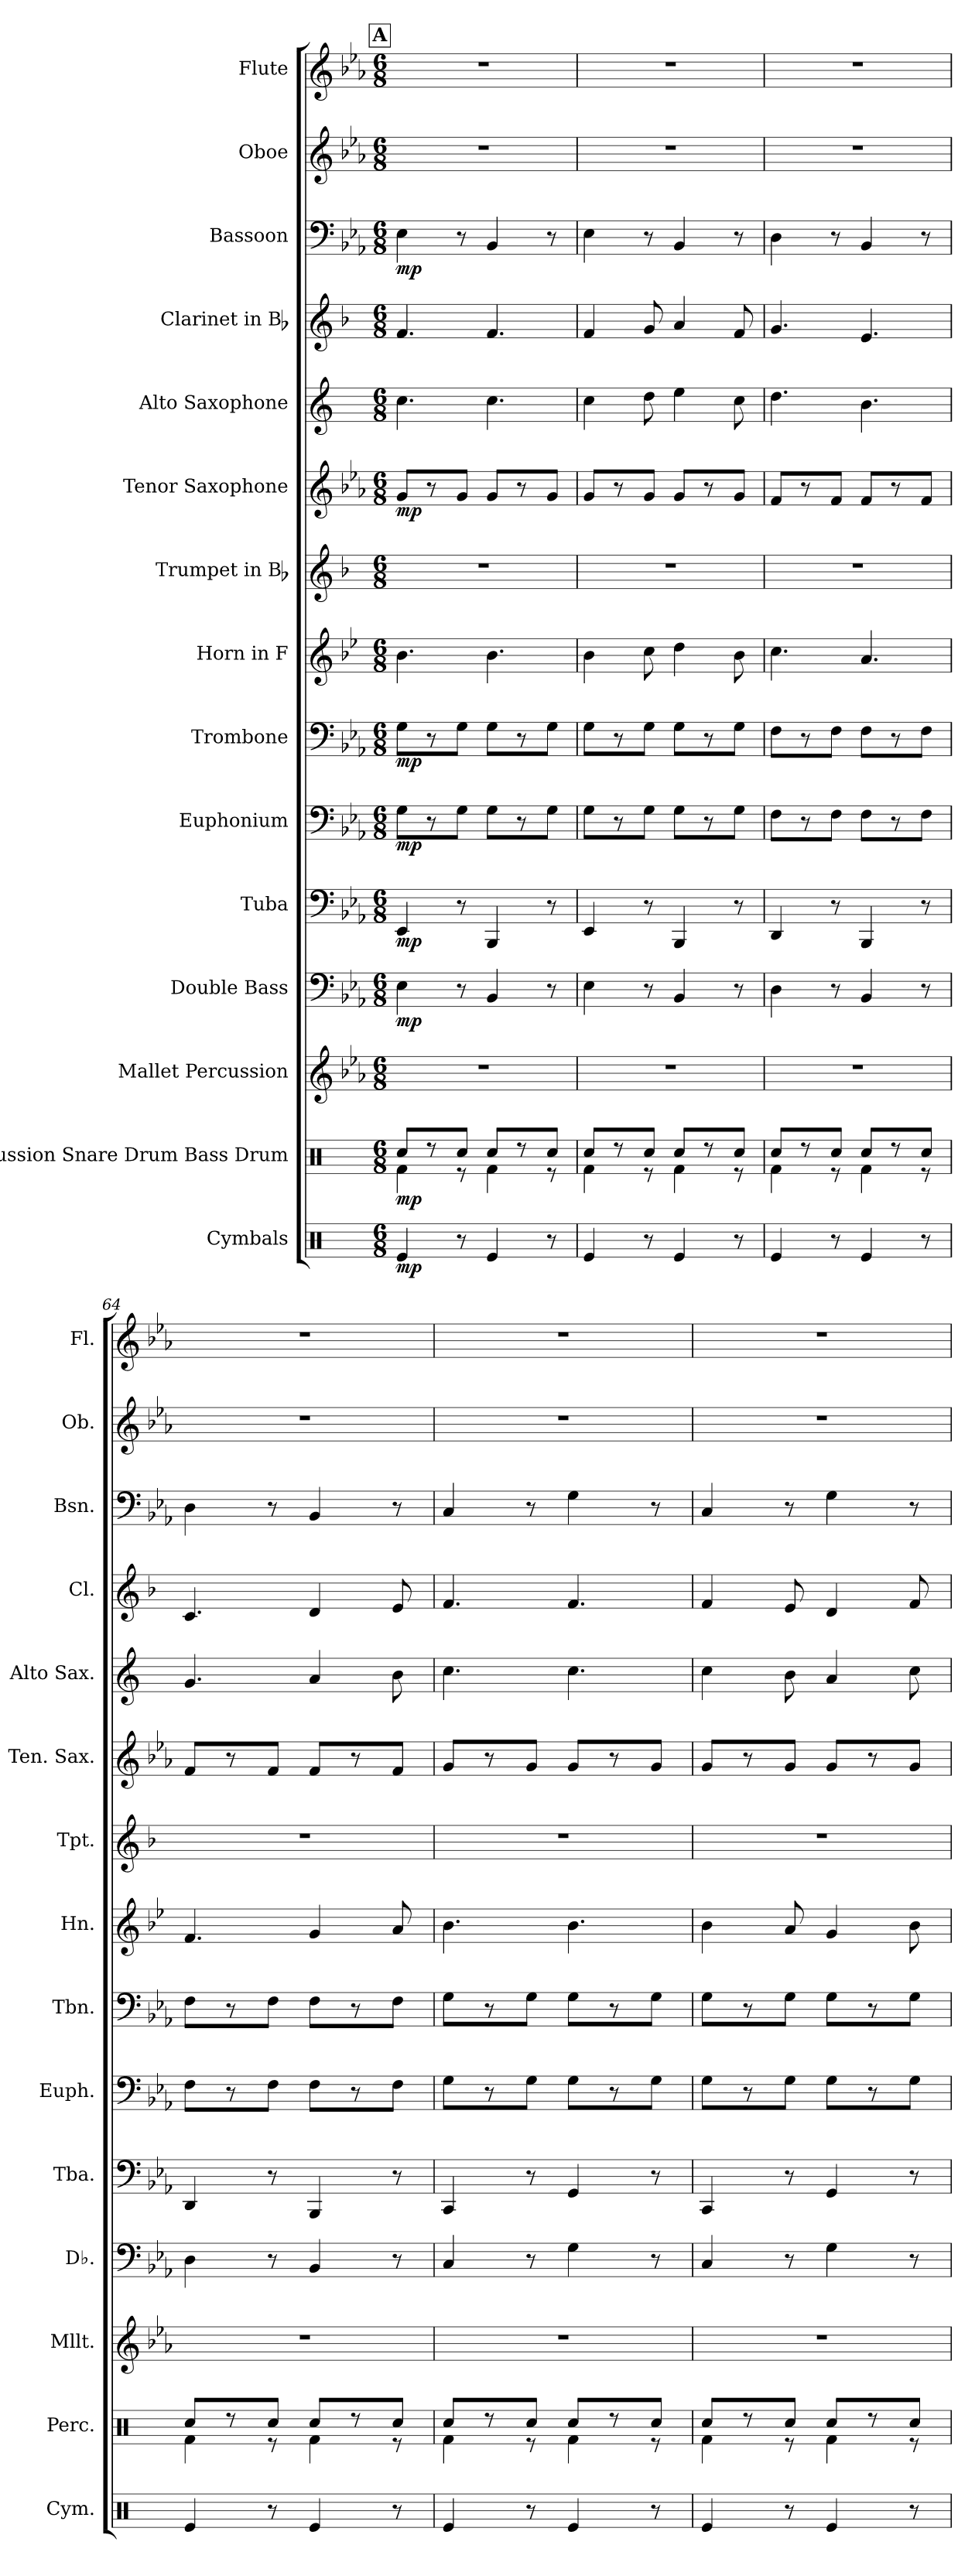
**kern	**dynam	**kern	**dynam	**kern	**kern	**dynam	**kern	**dynam	**kern	**dynam	**kern	**dynam	**kern	**kern	**kern	**dynam	**kern	**kern	**kern	**dynam	**kern	**kern
*part15	*part15	*part14	*part14	*part13	*part12	*part12	*part11	*part11	*part10	*part10	*part9	*part9	*part8	*part7	*part6	*part6	*part5	*part4	*part3	*part3	*part2	*part1
*staff15	*staff15	*staff14	*staff14	*staff13	*staff12	*staff12	*staff11	*staff11	*staff10	*staff10	*staff9	*staff9	*staff8	*staff7	*staff6	*staff6	*staff5	*staff4	*staff3	*staff3	*staff2	*staff1
*I"Cymbals	*	*I"Percussion Snare Drum Bass Drum	*	*I"Mallet Percussion	*I"Double Bass	*	*I"Tuba	*	*I"Euphonium	*	*I"Trombone	*	*I"Horn in F	*I"Trumpet in Bb	*I"Tenor Saxophone	*	*I"Alto Saxophone	*I"Clarinet in Bb	*I"Bassoon	*	*I"Oboe	*I"Flute
*I'Cym.	*	*I'Perc.	*	*I'Mllt.	*I'Db.	*	*I'Tba.	*	*I'Euph.	*	*I'Tbn.	*	*I'Hn.	*I'Tpt.	*I'Ten. Sax.	*	*I'Alto Sax.	*I'Cl.	*I'Bsn.	*	*I'Ob.	*I'Fl.
*clefX	*	*clefX	*	*clefG2	*clefF4	*	*clefF4	*	*clefF4	*	*clefF4	*	*clefG2	*clefG2	*clefG2	*	*clefG2	*clefG2	*clefF4	*	*clefG2	*clefG2
*	*	*	*	*ITrd-14c-24	*ITrd7c12	*	*	*	*	*	*	*	*ITrd4c7	*ITrd1c2	*ITrd8c14	*	*ITrd5c9	*ITrd1c2	*	*	*	*
*k[]	*	*k[]	*	*k[b-e-a-]	*k[b-e-a-]	*	*k[b-e-a-]	*	*k[b-e-a-]	*	*k[b-e-a-]	*	*k[b-e-a-]	*k[b-e-a-]	*k[b-e-a-]	*	*k[b-e-a-]	*k[b-e-a-]	*k[b-e-a-]	*	*k[b-e-a-]	*k[b-e-a-]
*C:	*	*C:	*	*E-:	*E-:	*	*E-:	*	*E-:	*	*E-:	*	*E-:	*E-:	*E-:	*	*E-:	*E-:	*E-:	*	*E-:	*E-:
*M6/8	*	*M6/8	*	*M6/8	*M6/8	*	*M6/8	*	*M6/8	*	*M6/8	*	*M6/8	*M6/8	*M6/8	*	*M6/8	*M6/8	*M6/8	*	*M6/8	*M6/8
!!LO:REH:place=s1:color=#000000:enc=box:fs=9.8061:t=A
=61	=61	=61	=61	=61	=61	=61	=61	=61	=61	=61	=61	=61	=61	=61	=61	=61	=61	=61	=61	=61	=61	=61
*	*	*^	*	*	*	*	*	*	*	*	*	*	*	*	*	*	*	*	*	*	*	*
!	!	!	!	!	!LO:N:vis=1	!	!	!	!	!	!	!	!	!	!LO:N:vis=1	!	!	!	!	!	!	!LO:N:vis=1	!LO:N:vis=1
4Rei/	mp	8Rcci/L	4Rfi\	mp	2.r	4EE-i\	mp	4EE-i/	mp	8Gi\L	mp	8Gi\L	mp	4.e-i\	2.r	8Gi/L	mp	4.e-i\	4.e-i/	4E-i\	mp	2.r	2.r
.	.	8r	.	.	.	.	.	.	.	8r	.	8r	.	.	.	8r	.	.	.	.	.	.	.
8r	.	8Rcci/J	8r	.	.	8r	.	8r	.	8Gi\J	.	8Gi\J	.	.	.	8Gi/J	.	.	.	8r	.	.	.
4Rei/	.	8Rcci/L	4Rfi\	.	.	4BBB-i/	.	4BBB-i/	.	8Gi\L	.	8Gi\L	.	4.e-i\	.	8Gi/L	.	4.e-i\	4.e-i/	4BB-i/	.	.	.
.	.	8r	.	.	.	.	.	.	.	8r	.	8r	.	.	.	8r	.	.	.	.	.	.	.
8r	.	8Rcci/J	8r	.	.	8r	.	8r	.	8Gi\J	.	8Gi\J	.	.	.	8Gi/J	.	.	.	8r	.	.	.
=62	=62	=62	=62	=62	=62	=62	=62	=62	=62	=62	=62	=62	=62	=62	=62	=62	=62	=62	=62	=62	=62	=62	=62
!	!	!	!	!	!LO:N:vis=1	!	!	!	!	!	!	!	!	!	!LO:N:vis=1	!	!	!	!	!	!	!LO:N:vis=1	!LO:N:vis=1
4Rei/	.	8Rcci/L	4Rfi\	.	2.r	4EE-i\	.	4EE-i/	.	8Gi\L	.	8Gi\L	.	4e-i\	2.r	8Gi/L	.	4e-i\	4e-i/	4E-i\	.	2.r	2.r
.	.	8r	.	.	.	.	.	.	.	8r	.	8r	.	.	.	8r	.	.	.	.	.	.	.
8r	.	8Rcci/J	8r	.	.	8r	.	8r	.	8Gi\J	.	8Gi\J	.	8fi\	.	8Gi/J	.	8fi\	8fi/	8r	.	.	.
4Rei/	.	8Rcci/L	4Rfi\	.	.	4BBB-i/	.	4BBB-i/	.	8Gi\L	.	8Gi\L	.	4gi\	.	8Gi/L	.	4gi\	4gi/	4BB-i/	.	.	.
.	.	8r	.	.	.	.	.	.	.	8r	.	8r	.	.	.	8r	.	.	.	.	.	.	.
8r	.	8Rcci/J	8r	.	.	8r	.	8r	.	8Gi\J	.	8Gi\J	.	8e-i\	.	8Gi/J	.	8e-i\	8e-i/	8r	.	.	.
=63	=63	=63	=63	=63	=63	=63	=63	=63	=63	=63	=63	=63	=63	=63	=63	=63	=63	=63	=63	=63	=63	=63	=63
!	!	!	!	!	!LO:N:vis=1	!	!	!	!	!	!	!	!	!	!LO:N:vis=1	!	!	!	!	!	!	!LO:N:vis=1	!LO:N:vis=1
4Rei/	.	8Rcci/L	4Rfi\	.	2.r	4DDi\	.	4DDi/	.	8Fi\L	.	8Fi\L	.	4.fi\	2.r	8Fi/L	.	4.fi\	4.fi/	4Di\	.	2.r	2.r
.	.	8r	.	.	.	.	.	.	.	8r	.	8r	.	.	.	8r	.	.	.	.	.	.	.
8r	.	8Rcci/J	8r	.	.	8r	.	8r	.	8Fi\J	.	8Fi\J	.	.	.	8Fi/J	.	.	.	8r	.	.	.
4Rei/	.	8Rcci/L	4Rfi\	.	.	4BBB-i/	.	4BBB-i/	.	8Fi\L	.	8Fi\L	.	4.di/	.	8Fi/L	.	4.di\	4.di/	4BB-i/	.	.	.
.	.	8r	.	.	.	.	.	.	.	8r	.	8r	.	.	.	8r	.	.	.	.	.	.	.
8r	.	8Rcci/J	8r	.	.	8r	.	8r	.	8Fi\J	.	8Fi\J	.	.	.	8Fi/J	.	.	.	8r	.	.	.
=64	=64	=64	=64	=64	=64	=64	=64	=64	=64	=64	=64	=64	=64	=64	=64	=64	=64	=64	=64	=64	=64	=64	=64
!	!	!	!	!	!LO:N:vis=1	!	!	!	!	!	!	!	!	!	!LO:N:vis=1	!	!	!	!	!	!	!LO:N:vis=1	!LO:N:vis=1
4Rei/	.	8Rcci/L	4Rfi\	.	2.r	4DDi\	.	4DDi/	.	8Fi\L	.	8Fi\L	.	4.B-i/	2.r	8Fi/L	.	4.B-i/	4.B-i/	4Di\	.	2.r	2.r
.	.	8r	.	.	.	.	.	.	.	8r	.	8r	.	.	.	8r	.	.	.	.	.	.	.
8r	.	8Rcci/J	8r	.	.	8r	.	8r	.	8Fi\J	.	8Fi\J	.	.	.	8Fi/J	.	.	.	8r	.	.	.
4Rei/	.	8Rcci/L	4Rfi\	.	.	4BBB-i/	.	4BBB-i/	.	8Fi\L	.	8Fi\L	.	4ci/	.	8Fi/L	.	4ci/	4ci/	4BB-i/	.	.	.
.	.	8r	.	.	.	.	.	.	.	8r	.	8r	.	.	.	8r	.	.	.	.	.	.	.
8r	.	8Rcci/J	8r	.	.	8r	.	8r	.	8Fi\J	.	8Fi\J	.	8di/	.	8Fi/J	.	8di\	8di/	8r	.	.	.
=65	=65	=65	=65	=65	=65	=65	=65	=65	=65	=65	=65	=65	=65	=65	=65	=65	=65	=65	=65	=65	=65	=65	=65
!	!	!	!	!	!LO:N:vis=1	!	!	!	!	!	!	!	!	!	!LO:N:vis=1	!	!	!	!	!	!	!LO:N:vis=1	!LO:N:vis=1
4Rei/	.	8Rcci/L	4Rfi\	.	2.r	4CCi/	.	4CCi/	.	8Gi\L	.	8Gi\L	.	4.e-i\	2.r	8Gi/L	.	4.e-i\	4.e-i/	4Ci/	.	2.r	2.r
.	.	8r	.	.	.	.	.	.	.	8r	.	8r	.	.	.	8r	.	.	.	.	.	.	.
8r	.	8Rcci/J	8r	.	.	8r	.	8r	.	8Gi\J	.	8Gi\J	.	.	.	8Gi/J	.	.	.	8r	.	.	.
4Rei/	.	8Rcci/L	4Rfi\	.	.	4GGi\	.	4GGi/	.	8Gi\L	.	8Gi\L	.	4.e-i\	.	8Gi/L	.	4.e-i\	4.e-i/	4Gi\	.	.	.
.	.	8r	.	.	.	.	.	.	.	8r	.	8r	.	.	.	8r	.	.	.	.	.	.	.
8r	.	8Rcci/J	8r	.	.	8r	.	8r	.	8Gi\J	.	8Gi\J	.	.	.	8Gi/J	.	.	.	8r	.	.	.
=66	=66	=66	=66	=66	=66	=66	=66	=66	=66	=66	=66	=66	=66	=66	=66	=66	=66	=66	=66	=66	=66	=66	=66
!	!	!	!	!	!LO:N:vis=1	!	!	!	!	!	!	!	!	!	!LO:N:vis=1	!	!	!	!	!	!	!LO:N:vis=1	!LO:N:vis=1
4Rei/	.	8Rcci/L	4Rfi\	.	2.r	4CCi/	.	4CCi/	.	8Gi\L	.	8Gi\L	.	4e-i\	2.r	8Gi/L	.	4e-i\	4e-i/	4Ci/	.	2.r	2.r
.	.	8r	.	.	.	.	.	.	.	8r	.	8r	.	.	.	8r	.	.	.	.	.	.	.
8r	.	8Rcci/J	8r	.	.	8r	.	8r	.	8Gi\J	.	8Gi\J	.	8di/	.	8Gi/J	.	8di\	8di/	8r	.	.	.
4Rei/	.	8Rcci/L	4Rfi\	.	.	4GGi\	.	4GGi/	.	8Gi\L	.	8Gi\L	.	4ci/	.	8Gi/L	.	4ci/	4ci/	4Gi\	.	.	.
.	.	8r	.	.	.	.	.	.	.	8r	.	8r	.	.	.	8r	.	.	.	.	.	.	.
8r	.	8Rcci/J	8r	.	.	8r	.	8r	.	8Gi\J	.	8Gi\J	.	8e-i\	.	8Gi/J	.	8e-i\	8e-i/	8r	.	.	.
*	*	*v	*v	*	*	*	*	*	*	*	*	*	*	*	*	*	*	*	*	*	*	*	*
=	=	=	=	=	=	=	=	=	=	=	=	=	=	=	=	=	=	=	=	=	=	=
*-	*-	*-	*-	*-	*-	*-	*-	*-	*-	*-	*-	*-	*-	*-	*-	*-	*-	*-	*-	*-	*-	*-
